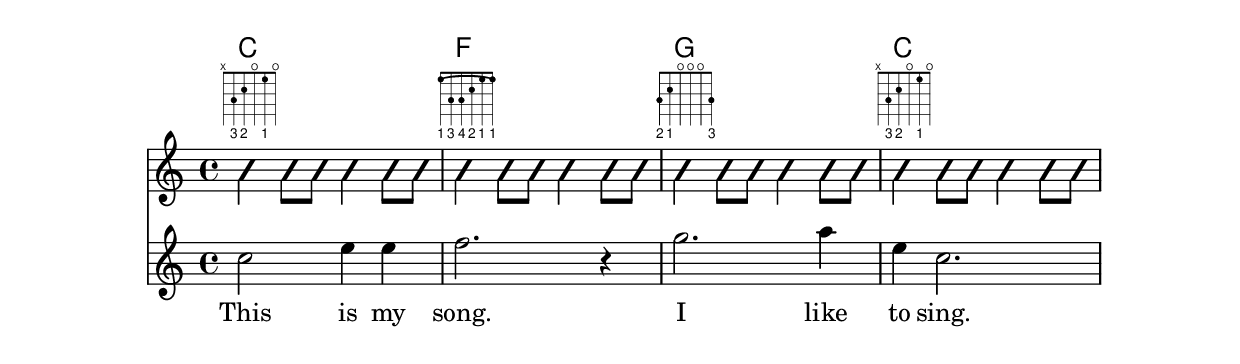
%% DO NOT EDIT this file manually; it is automatically
%% generated from LSR http://lsr.dsi.unimi.it
%% Make any changes in LSR itself, or in Documentation/snippets/new/ ,
%% and then run scripts/auxiliar/makelsr.py
%%
%% This file is in the public domain.
\version "2.14.2"

\header {
  lsrtags = "fretted-strings, rhythms"

%% Translation of GIT committish: 6977ddc9a3b63ea810eaecb864269c7d847ccf98
  texidoces = "
Para la música de guitarra, es posible mostrar los ritmos de rasgueo,
además de las notas de la melodía, acordes y diagramas de posiciones.

"
  doctitlees = "Ritmos rasgueados de guitarra"


%% Translation of GIT committish: 0a868be38a775ecb1ef935b079000cebbc64de40
  texidocde = "
In Gitarrennotation kann neben Melodie, Akkordbezeichnungen und
Bunddiagrammen auch der Schlagrhythmus angegeben werden.

"
  doctitlede = "Schlagrhythmus für Gitarren"



%% Translation of GIT committish: 015b8e65e5e9a74cea1618b597402b5b74f89b89
  texidocfr = "
En matière de notation pour guitare, il arrive que soient indiqués les
@qq{coups de gratte} en plus de la mélodie, grilles d'accords et
diagrammes de tablature.

"
  doctitlefr = "Rythmique et guitare"

  texidoc = "
For guitar music, it is possible to show strum rhythms, along with
melody notes, chord names and fret diagrams.

"
  doctitle = "Guitar strum rhythms"
} % begin verbatim


\include "predefined-guitar-fretboards.ly"
<<
  \new ChordNames {
    \chordmode {
      c1 | f | g | c
    }
  }
  \new FretBoards {
    \chordmode {
      c1 | f | g | c
    }
  }
  \new Voice \with {
    \consists "Pitch_squash_engraver"
  } {
    \relative c'' {
      \improvisationOn
      c4 c8 c c4 c8 c
      f4 f8 f f4 f8 f
      g4 g8 g g4 g8 g
      c4 c8 c c4 c8 c
    }
  }
  \new Voice = "melody" {
    \relative c'' {
      c2 e4 e4
      f2. r4
      g2. a4
      e4 c2.
    }
  }
  \new Lyrics {
    \lyricsto "melody" {
      This is my song.
      I like to sing.
    }
  }
>>

